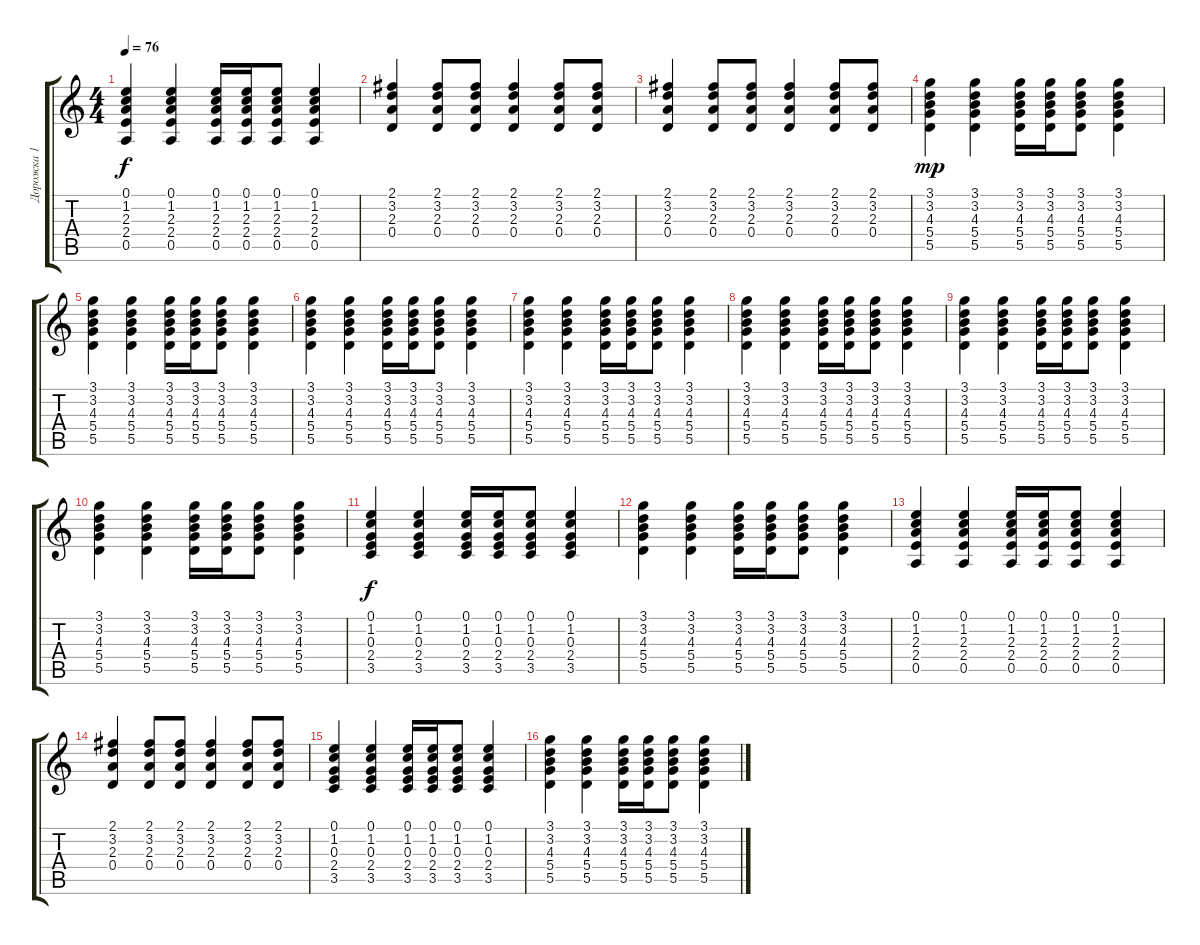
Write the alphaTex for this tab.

\track ("Дорожка 1" "Дорожка 1") {instrument acousticguitarsteel}
\staff {score tabs}
\tuning (E4 B3 G3 D3 A2 E2) {hide}
\ts (4 4)
\tempo 76
\clef g2
\ks c
(0.1 1.2 2.3 2.4 0.5).4{dy f} (0.1 1.2 2.3 2.4 0.5).4 (0.1 1.2 2.3 2.4 0.5).16 (0.1 1.2 2.3 2.4 0.5).16 (0.1 1.2 2.3 2.4 0.5).8 (0.1 1.2 2.3 2.4 0.5).4 |
(2.1 3.2 2.3 0.4).4 (2.1 3.2 2.3 0.4).8 (2.1 3.2 2.3 0.4).8 (2.1 3.2 2.3 0.4).4 (2.1 3.2 2.3 0.4).8 (2.1 3.2 2.3 0.4).8 |
(2.1 3.2 2.3 0.4).4 (2.1 3.2 2.3 0.4).8 (2.1 3.2 2.3 0.4).8 (2.1 3.2 2.3 0.4).4 (2.1 3.2 2.3 0.4).8 (2.1 3.2 2.3 0.4).8 |
(3.1 3.2 4.3 5.4 5.5).4{dy mp} (3.1 3.2 4.3 5.4 5.5).4 (3.1 3.2 4.3 5.4 5.5).16 (3.1 3.2 4.3 5.4 5.5).16 (3.1 3.2 4.3 5.4 5.5).8 (3.1 3.2 4.3 5.4 5.5).4 |
(3.1 3.2 4.3 5.4 5.5).4 (3.1 3.2 4.3 5.4 5.5).4 (3.1 3.2 4.3 5.4 5.5).16 (3.1 3.2 4.3 5.4 5.5).16 (3.1 3.2 4.3 5.4 5.5).8 (3.1 3.2 4.3 5.4 5.5).4 |
(3.1 3.2 4.3 5.4 5.5).4 (3.1 3.2 4.3 5.4 5.5).4 (3.1 3.2 4.3 5.4 5.5).16 (3.1 3.2 4.3 5.4 5.5).16 (3.1 3.2 4.3 5.4 5.5).8 (3.1 3.2 4.3 5.4 5.5).4 |
(3.1 3.2 4.3 5.4 5.5).4 (3.1 3.2 4.3 5.4 5.5).4 (3.1 3.2 4.3 5.4 5.5).16 (3.1 3.2 4.3 5.4 5.5).16 (3.1 3.2 4.3 5.4 5.5).8 (3.1 3.2 4.3 5.4 5.5).4 |
(3.1 3.2 4.3 5.4 5.5).4 (3.1 3.2 4.3 5.4 5.5).4 (3.1 3.2 4.3 5.4 5.5).16 (3.1 3.2 4.3 5.4 5.5).16 (3.1 3.2 4.3 5.4 5.5).8 (3.1 3.2 4.3 5.4 5.5).4 |
(3.1 3.2 4.3 5.4 5.5).4 (3.1 3.2 4.3 5.4 5.5).4 (3.1 3.2 4.3 5.4 5.5).16 (3.1 3.2 4.3 5.4 5.5).16 (3.1 3.2 4.3 5.4 5.5).8 (3.1 3.2 4.3 5.4 5.5).4 |
(3.1 3.2 4.3 5.4 5.5).4 (3.1 3.2 4.3 5.4 5.5).4 (3.1 3.2 4.3 5.4 5.5).16 (3.1 3.2 4.3 5.4 5.5).16 (3.1 3.2 4.3 5.4 5.5).8 (3.1 3.2 4.3 5.4 5.5).4 |
(0.1 1.2 0.3 2.4 3.5).4{dy f} (0.1 1.2 0.3 2.4 3.5).4 (0.1 1.2 0.3 2.4 3.5).16 (0.1 1.2 0.3 2.4 3.5).16 (0.1 1.2 0.3 2.4 3.5).8 (0.1 1.2 0.3 2.4 3.5).4 |
(3.1 3.2 4.3 5.4 5.5).4 (3.1 3.2 4.3 5.4 5.5).4 (3.1 3.2 4.3 5.4 5.5).16 (3.1 3.2 4.3 5.4 5.5).16 (3.1 3.2 4.3 5.4 5.5).8 (3.1 3.2 4.3 5.4 5.5).4 |
(0.1 1.2 2.3 2.4 0.5).4 (0.1 1.2 2.3 2.4 0.5).4 (0.1 1.2 2.3 2.4 0.5).16 (0.1 1.2 2.3 2.4 0.5).16 (0.1 1.2 2.3 2.4 0.5).8 (0.1 1.2 2.3 2.4 0.5).4 |
(2.1 3.2 2.3 0.4).4 (2.1 3.2 2.3 0.4).8 (2.1 3.2 2.3 0.4).8 (2.1 3.2 2.3 0.4).4 (2.1 3.2 2.3 0.4).8 (2.1 3.2 2.3 0.4).8 |
(0.1 1.2 0.3 2.4 3.5).4 (0.1 1.2 0.3 2.4 3.5).4 (0.1 1.2 0.3 2.4 3.5).16 (0.1 1.2 0.3 2.4 3.5).16 (0.1 1.2 0.3 2.4 3.5).8 (0.1 1.2 0.3 2.4 3.5).4 |
(3.1 3.2 4.3 5.4 5.5).4 (3.1 3.2 4.3 5.4 5.5).4 (3.1 3.2 4.3 5.4 5.5).16 (3.1 3.2 4.3 5.4 5.5).16 (3.1 3.2 4.3 5.4 5.5).8 (3.1 3.2 4.3 5.4 5.5).4
